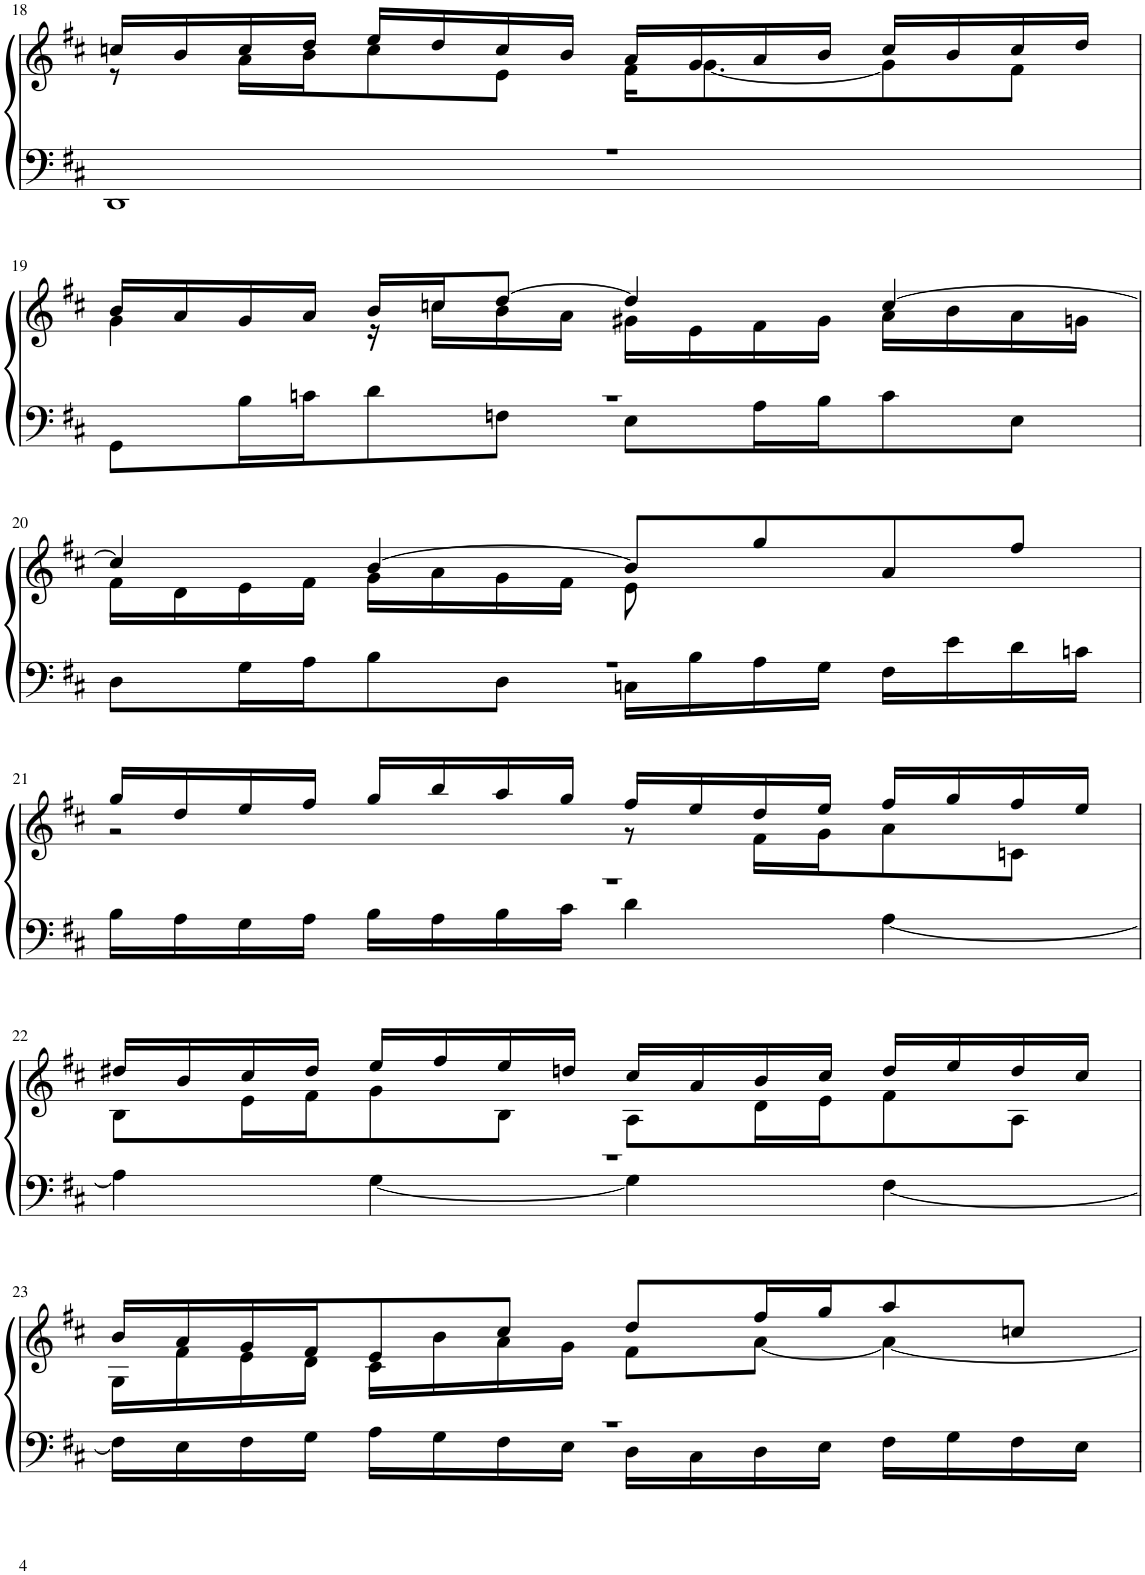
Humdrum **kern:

**kern	**kern
*part1	*part1
*staff2	*staff1
*I"Piano	*
*I'Pno	*
!!LO:PB:g=z
*clefF4	*clefG2
*k[f#c#]	*k[f#c#]
=18	=18
*^	*^
1r	1DD	16ccn/LL	8r
.	.	16b/	.
.	.	16cc/	16a\LL
.	.	16dd/JJ	16b\J
.	.	16ee/LL	8cc\
.	.	16dd/	.
.	.	16cc/	8e\J
.	.	16b/JJ	.
.	.	16a/LL	16f#\KL
.	.	16g/	[8.g\
.	.	16a/	.
.	.	16b/JJ	.
.	.	16cc/LL	8g\]
.	.	16b/	.
.	.	16cc/	8f#\J
.	.	16dd/JJ	.
!!LO:LB:g=z	!!
=19	=19	=19	=19
1r	8GG\L	16b/LL	4g\
.	.	16a/	.
.	16B\L	16g/	.
.	16cn\J	16a/JJ	.
.	8d\	16b/LL	16r
.	.	16ccn/J	16cc\LL
.	8Fn\J	[8dd/J	16b\
.	.	.	16a\JJ
.	8E\L	4dd/]	16g#X\LL
.	.	.	16e\
.	16A\L	.	16f#\
.	16B\J	.	16g#\JJ
.	8c\	[4cc/	16a\LL
.	.	.	16b\
.	8E\J	.	16a\
.	.	.	16gn\JJ
!!LO:LB:g=z	!!
=20	=20	=20	=20
1r	8D\L	4cc/]	16f#\LL
.	.	.	16d\
.	16G\L	.	16e\
.	16A\J	.	16f#\JJ
.	8B\	[4b/	16g\LL
.	.	.	16a\
.	8D\J	.	16g\
.	.	.	16f#\JJ
.	16Cn\LL	8b/L]	8e\
.	16B\	.	.
.	16A\	8gg/	4.ryy
.	16G\JJ	.	.
.	16F#\LL	8a/	.
.	16e\	.	.
.	16d\	8ff#/J	.
.	16cn\JJ	.	.
!!LO:LB:g=z	!!
=21	=21	=21	=21
1r	16B\LL	16gg/LL	2r
.	16A\	16dd/	.
.	16G\	16ee/	.
.	16A\JJ	16ff#/JJ	.
.	16B\LL	16gg/LL	.
.	16A\	16bb/	.
.	16B\	16aa/	.
.	16c#\JJ	16gg/JJ	.
.	4d\	16ff#/LL	8r
.	.	16ee/	.
.	.	16dd/	16f#\LL
.	.	16ee/JJ	16g\J
.	[4A\	16ff#/LL	8a\
.	.	16gg/	.
.	.	16ff#/	8cn\J
.	.	16ee/JJ	.
!!LO:LB:g=z	!!
=22	=22	=22	=22
1r	4A\]	16dd#X/LL	8B\L
.	.	16b/	.
.	.	16cc#/	16e\L
.	.	16dd#/JJ	16f#\J
.	[4G\	16ee/LL	8g\
.	.	16ff#/	.
.	.	16ee/	8B\J
.	.	16ddn/JJ	.
.	4G\]	16cc#/LL	8A\L
.	.	16a/	.
.	.	16b/	16d\L
.	.	16cc#/JJ	16e\J
.	[4F#\	16dd/LL	8f#\
.	.	16ee/	.
.	.	16dd/	8A\J
.	.	16cc#/JJ	.
!!LO:LB:g=z	!!
=23	=23	=23	=23
1r	16F#\LL]	16b/LL	16G\LL
.	16E\	16a/	16f#\
.	16F#\	16g/	16e\
.	16G\JJ	16f#/J	16d\JJ
.	16A\LL	8e/	16c#\LL
.	16G\	.	16b\
.	16F#\	8cc#/J	16a\
.	16E\JJ	.	16g\JJ
.	16D\LL	8dd/L	8f#\L
.	16C#\	.	.
.	16D\	16ff#/L	[8a\J
.	16E\JJ	16gg/J	.
.	16F#\LL	8aa/	4a\_
.	16G\	.	.
.	16F#\	8ccn/J	.
.	16E\JJ	.	.
*v	*v	*	*
*	*v	*v
=	=
*-	*-
